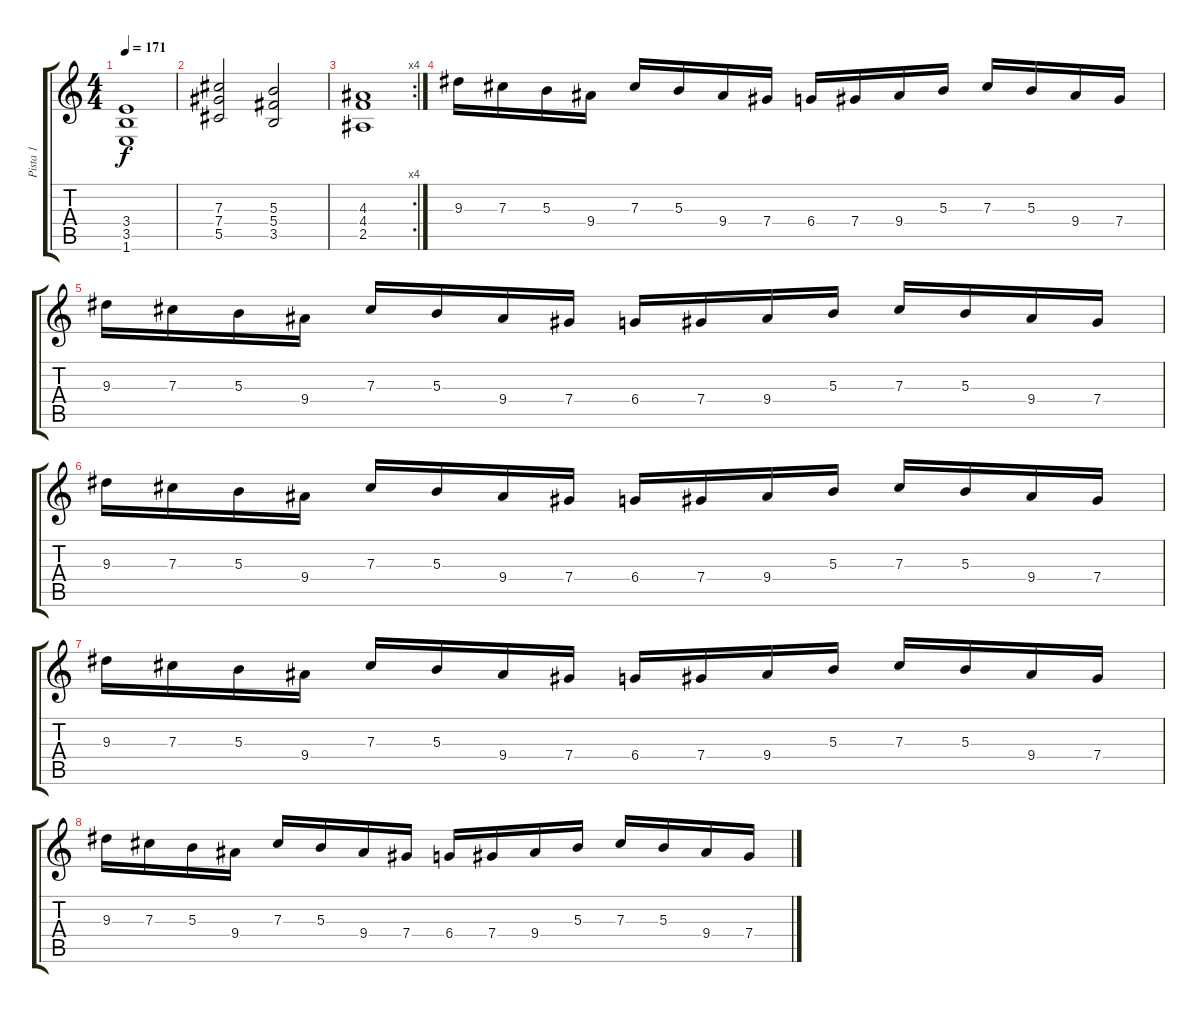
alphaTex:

\track ("Pista 1" "Pista 1") {instrument distortionguitar}
\staff {score tabs}
\tuning (Eb4 Bb3 Gb3 Db3 Ab2 Eb2) {hide}
\ts (4 4)
\tempo 171
\clef g2
\ks c
(3.4 3.5 1.6).1{dy f} |
(7.3 7.4 5.5).2 (5.3 5.4 3.5).2 |
\rc 4
(4.3 4.4 2.5).1 |
9.3.16 7.3.16 5.3.16 9.4.16 7.3.16 5.3.16 9.4.16 7.4.16 6.4.16 7.4.16 9.4.16 5.3.16 7.3.16 5.3.16 9.4.16 7.4.16 |
9.3.16 7.3.16 5.3.16 9.4.16 7.3.16 5.3.16 9.4.16 7.4.16 6.4.16 7.4.16 9.4.16 5.3.16 7.3.16 5.3.16 9.4.16 7.4.16 |
9.3.16 7.3.16 5.3.16 9.4.16 7.3.16 5.3.16 9.4.16 7.4.16 6.4.16 7.4.16 9.4.16 5.3.16 7.3.16 5.3.16 9.4.16 7.4.16 |
9.3.16 7.3.16 5.3.16 9.4.16 7.3.16 5.3.16 9.4.16 7.4.16 6.4.16 7.4.16 9.4.16 5.3.16 7.3.16 5.3.16 9.4.16 7.4.16 |
9.3.16 7.3.16 5.3.16 9.4.16 7.3.16 5.3.16 9.4.16 7.4.16 6.4.16 7.4.16 9.4.16 5.3.16 7.3.16 5.3.16 9.4.16 7.4.16
